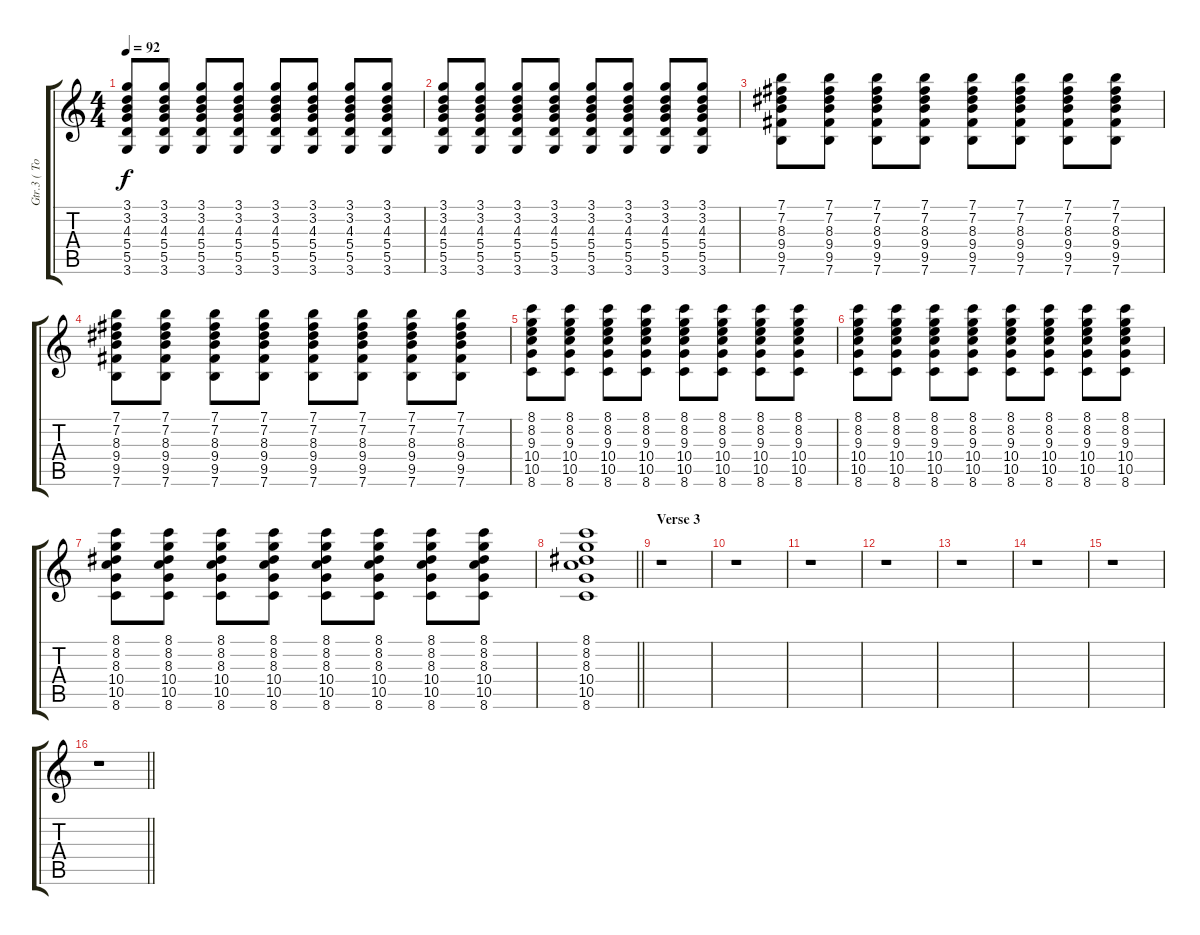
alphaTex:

\track ("Gtr.3 ( Tom Yorke )" "Gtr.3 ( To") {instrument electricguitarclean}
\staff {score tabs}
\tuning (E4 B3 G3 D3 A2 E2) {hide}
\ts (4 4)
\tempo 92
\clef g2
\ks c
(3.1 3.2 4.3 5.4 5.5 3.6).8{dy f} (3.1 3.2 4.3 5.4 5.5 3.6).8 (3.1 3.2 4.3 5.4 5.5 3.6).8 (3.1 3.2 4.3 5.4 5.5 3.6).8 (3.1 3.2 4.3 5.4 5.5 3.6).8 (3.1 3.2 4.3 5.4 5.5 3.6).8 (3.1 3.2 4.3 5.4 5.5 3.6).8 (3.1 3.2 4.3 5.4 5.5 3.6).8 |
(3.1 3.2 4.3 5.4 5.5 3.6).8 (3.1 3.2 4.3 5.4 5.5 3.6).8 (3.1 3.2 4.3 5.4 5.5 3.6).8 (3.1 3.2 4.3 5.4 5.5 3.6).8 (3.1 3.2 4.3 5.4 5.5 3.6).8 (3.1 3.2 4.3 5.4 5.5 3.6).8 (3.1 3.2 4.3 5.4 5.5 3.6).8 (3.1 3.2 4.3 5.4 5.5 3.6).8 |
(7.1 7.2 8.3 9.4 9.5 7.6).8 (7.1 7.2 8.3 9.4 9.5 7.6).8 (7.1 7.2 8.3 9.4 9.5 7.6).8 (7.1 7.2 8.3 9.4 9.5 7.6).8 (7.1 7.2 8.3 9.4 9.5 7.6).8 (7.1 7.2 8.3 9.4 9.5 7.6).8 (7.1 7.2 8.3 9.4 9.5 7.6).8 (7.1 7.2 8.3 9.4 9.5 7.6).8 |
(7.1 7.2 8.3 9.4 9.5 7.6).8 (7.1 7.2 8.3 9.4 9.5 7.6).8 (7.1 7.2 8.3 9.4 9.5 7.6).8 (7.1 7.2 8.3 9.4 9.5 7.6).8 (7.1 7.2 8.3 9.4 9.5 7.6).8 (7.1 7.2 8.3 9.4 9.5 7.6).8 (7.1 7.2 8.3 9.4 9.5 7.6).8 (7.1 7.2 8.3 9.4 9.5 7.6).8 |
(8.1 8.2 9.3 10.4 10.5 8.6).8 (8.1 8.2 9.3 10.4 10.5 8.6).8 (8.1 8.2 9.3 10.4 10.5 8.6).8 (8.1 8.2 9.3 10.4 10.5 8.6).8 (8.1 8.2 9.3 10.4 10.5 8.6).8 (8.1 8.2 9.3 10.4 10.5 8.6).8 (8.1 8.2 9.3 10.4 10.5 8.6).8 (8.1 8.2 9.3 10.4 10.5 8.6).8 |
(8.1 8.2 9.3 10.4 10.5 8.6).8 (8.1 8.2 9.3 10.4 10.5 8.6).8 (8.1 8.2 9.3 10.4 10.5 8.6).8 (8.1 8.2 9.3 10.4 10.5 8.6).8 (8.1 8.2 9.3 10.4 10.5 8.6).8 (8.1 8.2 9.3 10.4 10.5 8.6).8 (8.1 8.2 9.3 10.4 10.5 8.6).8 (8.1 8.2 9.3 10.4 10.5 8.6).8 |
(8.1 8.2 8.3 10.4 10.5 8.6).8 (8.1 8.2 8.3 10.4 10.5 8.6).8 (8.1 8.2 8.3 10.4 10.5 8.6).8 (8.1 8.2 8.3 10.4 10.5 8.6).8 (8.1 8.2 8.3 10.4 10.5 8.6).8 (8.1 8.2 8.3 10.4 10.5 8.6).8 (8.1 8.2 8.3 10.4 10.5 8.6).8 (8.1 8.2 8.3 10.4 10.5 8.6).8 |
\barLineRight lightlight
(8.1 8.2 8.3 10.4 10.5 8.6).1 |
\section ("" "Verse 3")
r.1 |
r.1 |
r.1 |
r.1 |
r.1 |
r.1 |
r.1 |
\barLineRight lightlight
r.1
